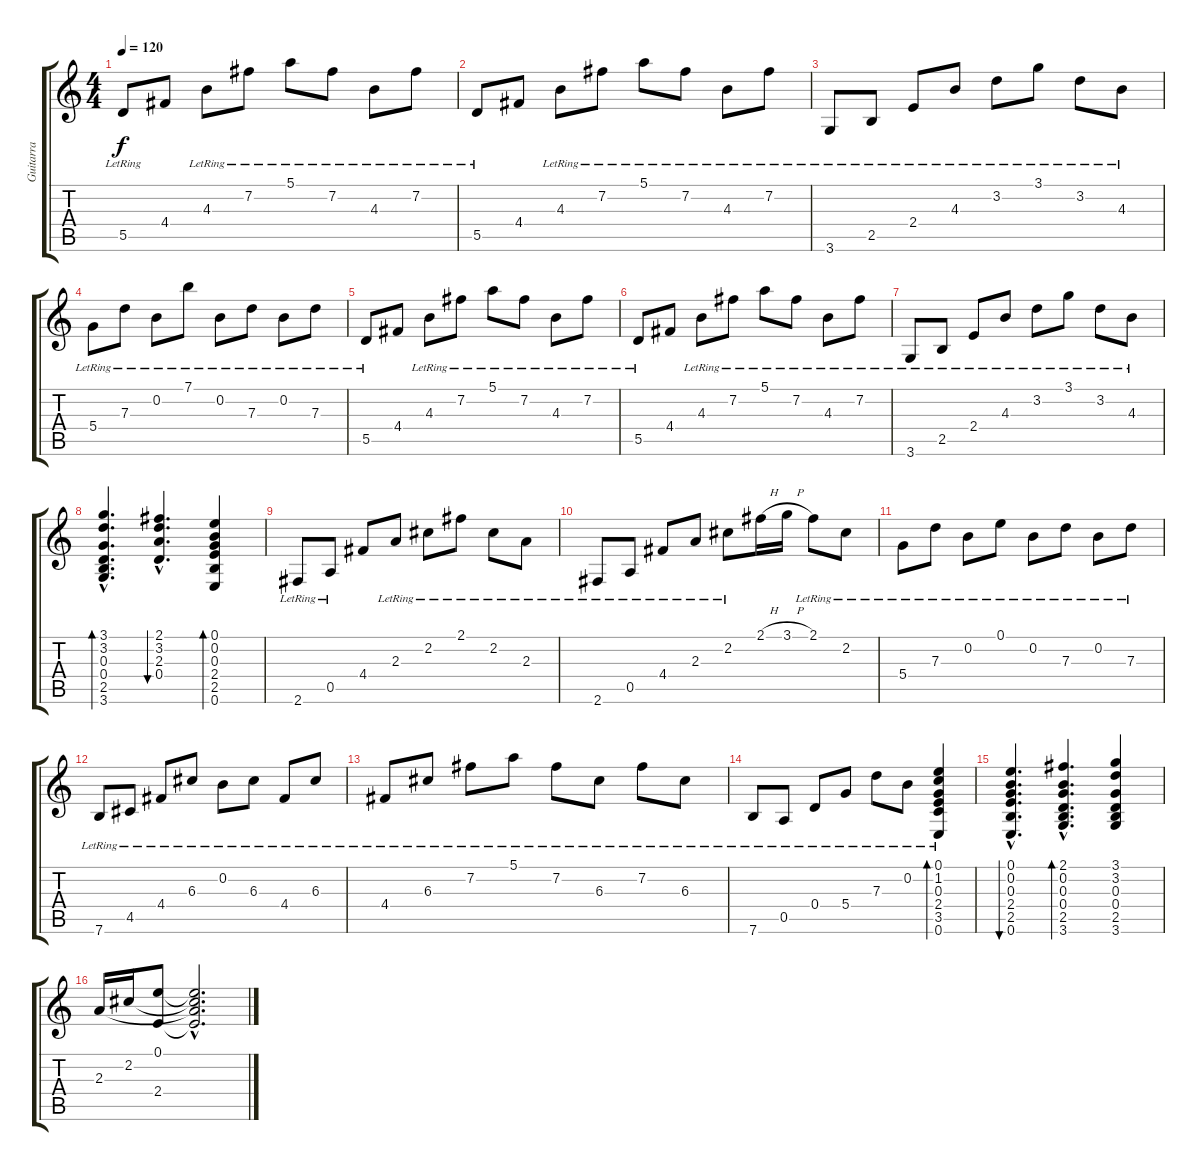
\track ("Guitarra " "Guitarra ") {instrument electricguitarmuted}
\staff {score tabs}
\tuning (E4 B3 G3 D3 A2 E2) {hide}
\ts (4 4)
\tempo 120
\clef g2
\ks c
5.5{lr}.8{dy f instrument electricguitarmuted} 4.4.8 4.3{lr}.8 7.2{lr}.8 5.1{lr}.8 7.2{lr}.8 4.3{lr}.8 7.2{lr}.8 |
5.5{lr}.8 4.4.8 4.3{lr}.8 7.2{lr}.8 5.1{lr}.8 7.2{lr}.8 4.3{lr}.8 7.2{lr}.8 |
3.6{lr}.8 2.5{lr}.8 2.4{lr}.8 4.3{lr}.8 3.2{lr}.8 3.1{lr}.8 3.2{lr}.8 4.3{lr}.8 |
5.4{lr}.8 7.3{lr}.8 0.2{lr}.8 7.1{lr}.8 0.2{lr}.8 7.3{lr}.8 0.2{lr}.8 7.3{lr}.8 |
5.5{lr}.8 4.4.8 4.3{lr}.8 7.2{lr}.8 5.1{lr}.8 7.2{lr}.8 4.3{lr}.8 7.2{lr}.8 |
5.5{lr}.8 4.4.8 4.3{lr}.8 7.2{lr}.8 5.1{lr}.8 7.2{lr}.8 4.3{lr}.8 7.2{lr}.8 |
3.6{lr}.8 2.5{lr}.8 2.4{lr}.8 4.3{lr}.8 3.2{lr}.8 3.1{lr}.8 3.2{lr}.8 4.3{lr}.8 |
(3.1{hac} 3.2{hac} 0.3{hac} 0.4{hac} 2.5{hac} 3.6{hac}).4{d bd 60} (2.1{hac} 3.2{hac} 2.3{hac} 0.4{hac}).4{d bu 60} (0.1 0.2 0.3 2.4 2.5 0.6).4{bd 60} |
2.6{lr}.8 0.5{lr}.8 4.4.8 2.3{lr}.8 2.2{lr}.8 2.1{lr}.8 2.2{lr}.8 2.3{lr}.8 |
2.6{lr}.8 0.5{lr}.8 4.4{lr}.8 2.3{lr}.8 2.2{lr}.8 2.1{h}.16 3.1{h}.16 2.1{lr}.8 2.2{lr}.8 |
5.4{lr}.8 7.3{lr}.8 0.2{lr}.8 0.1{lr}.8 0.2{lr}.8 7.3{lr}.8 0.2{lr}.8 7.3{lr}.8 |
7.6{lr}.8 4.5{lr}.8 4.4{lr}.8 6.3{lr}.8 0.2{lr}.8 6.3{lr}.8 4.4{lr}.8 6.3{lr}.8 |
4.4{lr}.8 6.3{lr}.8 7.2{lr}.8 5.1{lr}.8 7.2{lr}.8 6.3{lr}.8 7.2{lr}.8 6.3{lr}.8 |
7.6{lr}.8 0.5{lr}.8 0.4{lr}.8 5.4{lr}.8 7.3{lr}.8 0.2{lr}.8 (0.1{lr} 1.2{lr} 0.3{lr} 2.4{lr} 3.5{lr} 0.6{lr}).4{bd 60} |
(0.1{hac} 0.2{hac} 0.3{hac} 2.4{hac} 2.5{hac} 0.6{hac}).4{d bu 60} (2.1{hac} 0.2{hac} 0.3{hac} 0.4{hac} 2.5{hac} 3.6{hac}).4{d bd 60} (3.1 3.2 0.3 0.4 2.5 3.6).4 |
2.3.16 2.2.16 (0.1 2.4).8 (0.1{hac t} 2.2{hac t} 2.3{hac t} 2.4{hac t}).2{d}
